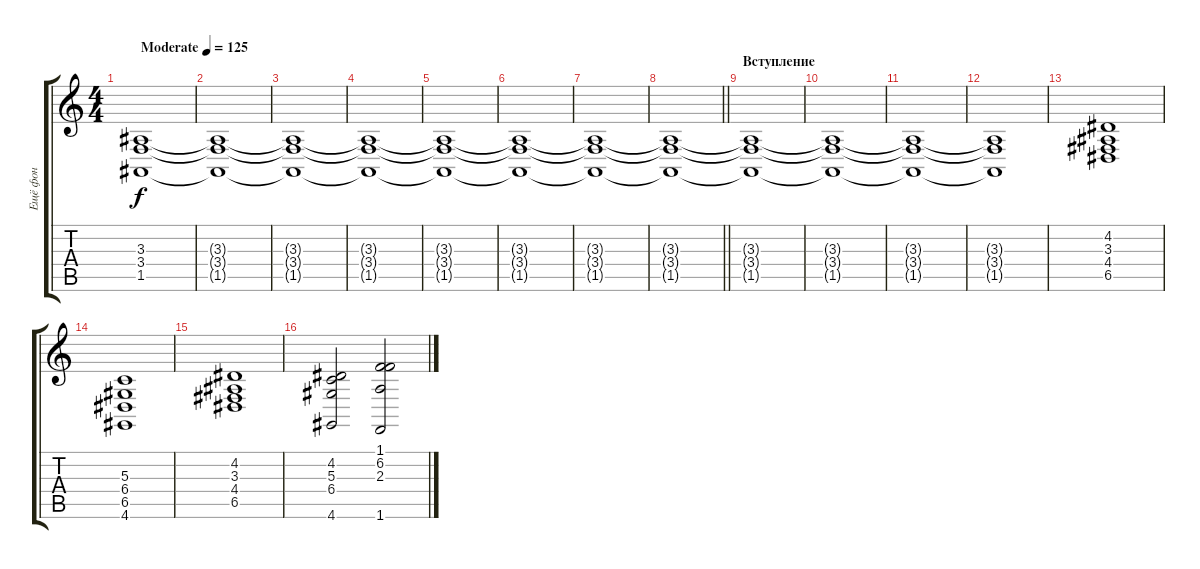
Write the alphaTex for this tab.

\track ("Ещё фон" "Ещё фон") {instrument stringensemble1}
\staff {score tabs}
\tuning (E4 B3 G3 D3 A2 E2) {hide}
\ts (4 4)
\tempo (125 "Moderate")
\clef g2
\ks c
(3.3 3.4 1.5).1{dy f instrument stringensemble1} |
(3.3{t} 3.4{t} 1.5{t}).1 |
(3.3{t} 3.4{t} 1.5{t}).1 |
(3.3{t} 3.4{t} 1.5{t}).1 |
(3.3{t} 3.4{t} 1.5{t}).1 |
(3.3{t} 3.4{t} 1.5{t}).1 |
(3.3{t} 3.4{t} 1.5{t}).1 |
\barLineRight lightlight
(3.3{t} 3.4{t} 1.5{t}).1 |
\section ("" "Вступление")
(3.3{t} 3.4{t} 1.5{t}).1 |
(3.3{t} 3.4{t} 1.5{t}).1 |
(3.3{t} 3.4{t} 1.5{t}).1 |
(3.3{t} 3.4{t} 1.5{t}).1 |
(4.2 3.3 4.4 6.5).1 |
(5.3 6.4 6.5 4.6).1 |
(4.2 3.3 4.4 6.5).1 |
(4.2 5.3 6.4 4.6).2 (1.1 6.2 2.3 1.6).2
